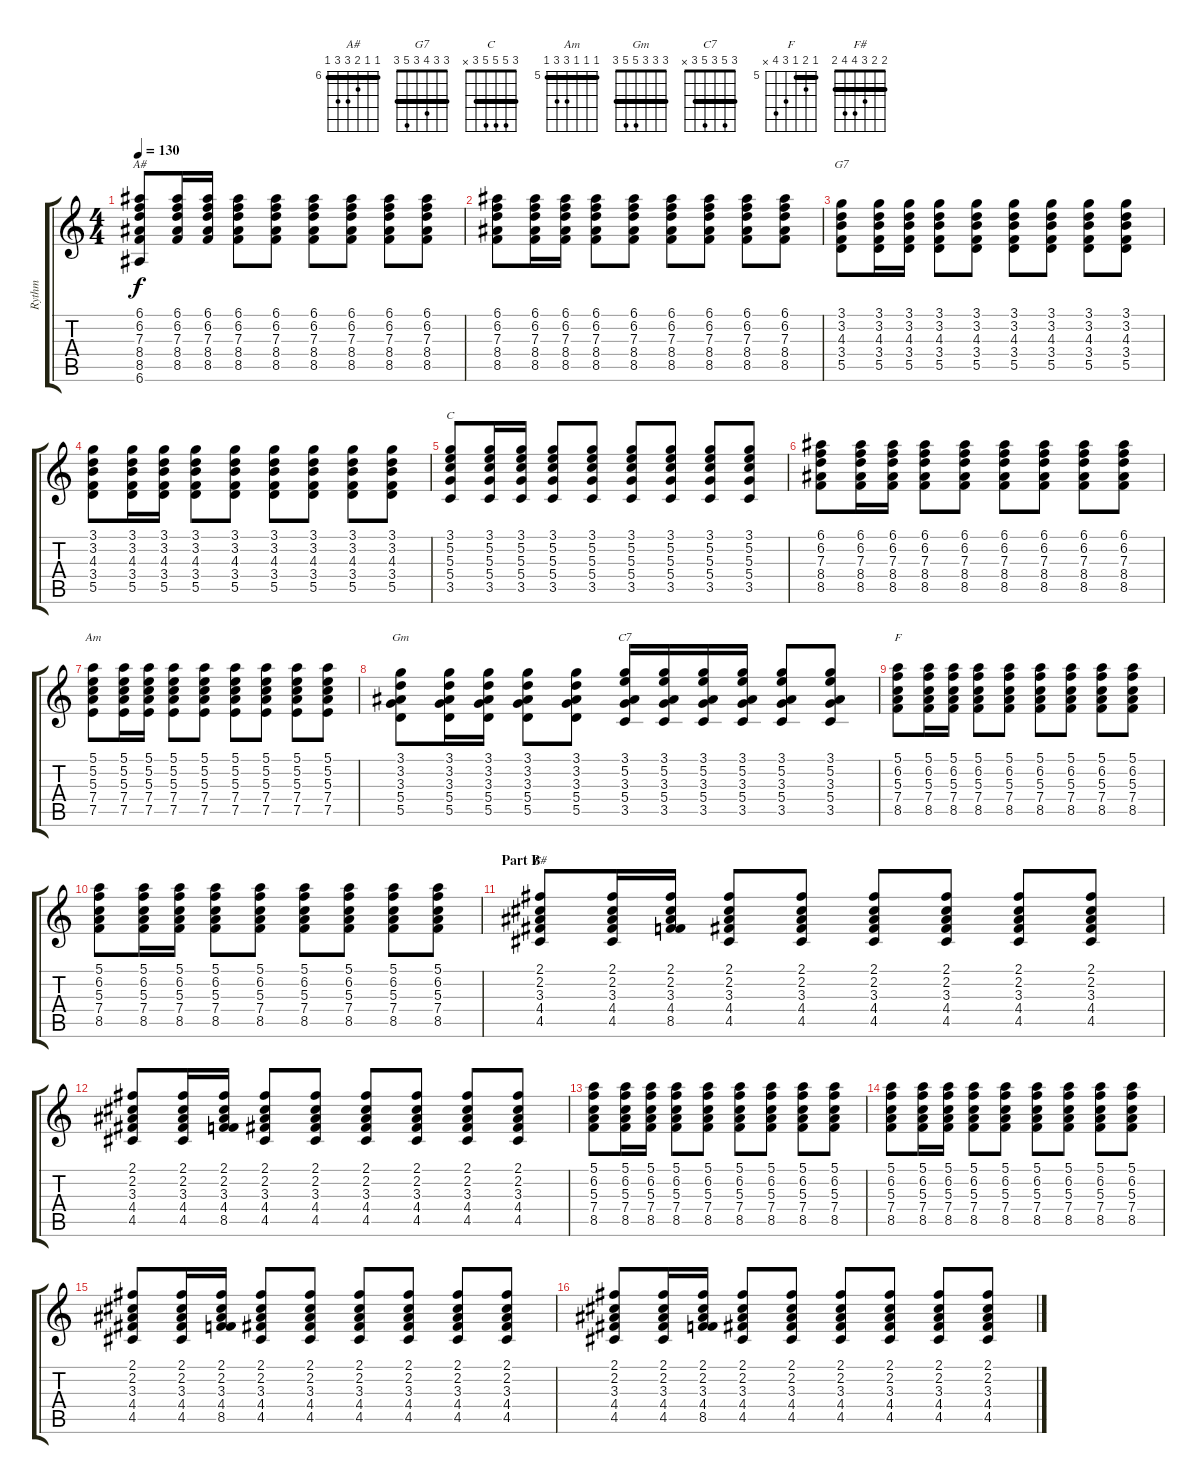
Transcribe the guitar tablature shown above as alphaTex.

\track ("Rythm" "Rythm") {instrument acousticguitarsteel}
\staff {score tabs}
\tuning (E4 B3 G3 D3 A2 E2) {hide}
\chord ("A#" 6 6 7 8 8 6) {firstfret 6 barre 6}
\chord ("G7" 3 3 4 3 5 3) {barre 3}
\chord ("C" 3 5 5 5 3 x) {barre 3}
\chord ("Am" 5 5 5 7 7 5) {firstfret 5 barre 5}
\chord ("Gm" 3 3 3 5 5 3) {barre 3}
\chord ("C7" 3 5 3 5 3 x) {barre 3}
\chord ("F" 5 6 5 7 8 x) {firstfret 5 barre 5}
\chord ("F#" 2 2 3 4 4 2) {barre 2}
\ts (4 4)
\tempo 130
\clef g2
\ks c
(6.1 6.2 7.3 8.4 8.5 6.6).8{ch "A#" dy f} (6.1 6.2 7.3 8.4 8.5).16 (6.1 6.2 7.3 8.4 8.5).16 (6.1 6.2 7.3 8.4 8.5).8 (6.1 6.2 7.3 8.4 8.5).8 (6.1 6.2 7.3 8.4 8.5).8 (6.1 6.2 7.3 8.4 8.5).8 (6.1 6.2 7.3 8.4 8.5).8 (6.1 6.2 7.3 8.4 8.5).8 |
(6.1 6.2 7.3 8.4 8.5).8 (6.1 6.2 7.3 8.4 8.5).16 (6.1 6.2 7.3 8.4 8.5).16 (6.1 6.2 7.3 8.4 8.5).8 (6.1 6.2 7.3 8.4 8.5).8 (6.1 6.2 7.3 8.4 8.5).8 (6.1 6.2 7.3 8.4 8.5).8 (6.1 6.2 7.3 8.4 8.5).8 (6.1 6.2 7.3 8.4 8.5).8 |
(3.1 3.2 4.3 3.4 5.5).8{ch "G7"} (3.1 3.2 4.3 3.4 5.5).16 (3.1 3.2 4.3 3.4 5.5).16 (3.1 3.2 4.3 3.4 5.5).8 (3.1 3.2 4.3 3.4 5.5).8 (3.1 3.2 4.3 3.4 5.5).8 (3.1 3.2 4.3 3.4 5.5).8 (3.1 3.2 4.3 3.4 5.5).8 (3.1 3.2 4.3 3.4 5.5).8 |
(3.1 3.2 4.3 3.4 5.5).8 (3.1 3.2 4.3 3.4 5.5).16 (3.1 3.2 4.3 3.4 5.5).16 (3.1 3.2 4.3 3.4 5.5).8 (3.1 3.2 4.3 3.4 5.5).8 (3.1 3.2 4.3 3.4 5.5).8 (3.1 3.2 4.3 3.4 5.5).8 (3.1 3.2 4.3 3.4 5.5).8 (3.1 3.2 4.3 3.4 5.5).8 |
(3.1 5.2 5.3 5.4 3.5).8{ch "C"} (3.1 5.2 5.3 5.4 3.5).16 (3.1 5.2 5.3 5.4 3.5).16 (3.1 5.2 5.3 5.4 3.5).8 (3.1 5.2 5.3 5.4 3.5).8 (3.1 5.2 5.3 5.4 3.5).8 (3.1 5.2 5.3 5.4 3.5).8 (3.1 5.2 5.3 5.4 3.5).8 (3.1 5.2 5.3 5.4 3.5).8 |
(6.1 6.2 7.3 8.4 8.5).8 (6.1 6.2 7.3 8.4 8.5).16 (6.1 6.2 7.3 8.4 8.5).16 (6.1 6.2 7.3 8.4 8.5).8 (6.1 6.2 7.3 8.4 8.5).8 (6.1 6.2 7.3 8.4 8.5).8 (6.1 6.2 7.3 8.4 8.5).8 (6.1 6.2 7.3 8.4 8.5).8 (6.1 6.2 7.3 8.4 8.5).8 |
(5.1 5.2 5.3 7.4 7.5).8{ch "Am"} (5.1 5.2 5.3 7.4 7.5).16 (5.1 5.2 5.3 7.4 7.5).16 (5.1 5.2 5.3 7.4 7.5).8 (5.1 5.2 5.3 7.4 7.5).8 (5.1 5.2 5.3 7.4 7.5).8 (5.1 5.2 5.3 7.4 7.5).8 (5.1 5.2 5.3 7.4 7.5).8 (5.1 5.2 5.3 7.4 7.5).8 |
(3.1 3.2 3.3 5.4 5.5).8{ch "Gm"} (3.1 3.2 3.3 5.4 5.5).16 (3.1 3.2 3.3 5.4 5.5).16 (3.1 3.2 3.3 5.4 5.5).8 (3.1 3.2 3.3 5.4 5.5).8 (3.1 5.2 3.3 5.4 3.5).16{ch "C7"} (3.1 5.2 3.3 5.4 3.5).16 (3.1 5.2 3.3 5.4 3.5).16 (3.1 5.2 3.3 5.4 3.5).16 (3.1 5.2 3.3 5.4 3.5).8 (3.1 5.2 3.3 5.4 3.5).8 |
(5.1 6.2 5.3 7.4 8.5).8{ch "F"} (5.1 6.2 5.3 7.4 8.5).16 (5.1 6.2 5.3 7.4 8.5).16 (5.1 6.2 5.3 7.4 8.5).8 (5.1 6.2 5.3 7.4 8.5).8 (5.1 6.2 5.3 7.4 8.5).8 (5.1 6.2 5.3 7.4 8.5).8 (5.1 6.2 5.3 7.4 8.5).8 (5.1 6.2 5.3 7.4 8.5).8 |
(5.1 6.2 5.3 7.4 8.5).8 (5.1 6.2 5.3 7.4 8.5).16 (5.1 6.2 5.3 7.4 8.5).16 (5.1 6.2 5.3 7.4 8.5).8 (5.1 6.2 5.3 7.4 8.5).8 (5.1 6.2 5.3 7.4 8.5).8 (5.1 6.2 5.3 7.4 8.5).8 (5.1 6.2 5.3 7.4 8.5).8 (5.1 6.2 5.3 7.4 8.5).8 |
\section ("" "Part B")
(2.1 2.2 3.3 4.4 4.5).8{ch "F#"} (2.1 2.2 3.3 4.4 4.5).16 (2.1 2.2 3.3 4.4 8.5).16 (2.1 2.2 3.3 4.4 4.5).8 (2.1 2.2 3.3 4.4 4.5).8 (2.1 2.2 3.3 4.4 4.5).8 (2.1 2.2 3.3 4.4 4.5).8 (2.1 2.2 3.3 4.4 4.5).8 (2.1 2.2 3.3 4.4 4.5).8 |
(2.1 2.2 3.3 4.4 4.5).8 (2.1 2.2 3.3 4.4 4.5).16 (2.1 2.2 3.3 4.4 8.5).16 (2.1 2.2 3.3 4.4 4.5).8 (2.1 2.2 3.3 4.4 4.5).8 (2.1 2.2 3.3 4.4 4.5).8 (2.1 2.2 3.3 4.4 4.5).8 (2.1 2.2 3.3 4.4 4.5).8 (2.1 2.2 3.3 4.4 4.5).8 |
(5.1 6.2 5.3 7.4 8.5).8 (5.1 6.2 5.3 7.4 8.5).16 (5.1 6.2 5.3 7.4 8.5).16 (5.1 6.2 5.3 7.4 8.5).8 (5.1 6.2 5.3 7.4 8.5).8 (5.1 6.2 5.3 7.4 8.5).8 (5.1 6.2 5.3 7.4 8.5).8 (5.1 6.2 5.3 7.4 8.5).8 (5.1 6.2 5.3 7.4 8.5).8 |
(5.1 6.2 5.3 7.4 8.5).8 (5.1 6.2 5.3 7.4 8.5).16 (5.1 6.2 5.3 7.4 8.5).16 (5.1 6.2 5.3 7.4 8.5).8 (5.1 6.2 5.3 7.4 8.5).8 (5.1 6.2 5.3 7.4 8.5).8 (5.1 6.2 5.3 7.4 8.5).8 (5.1 6.2 5.3 7.4 8.5).8 (5.1 6.2 5.3 7.4 8.5).8 |
(2.1 2.2 3.3 4.4 4.5).8 (2.1 2.2 3.3 4.4 4.5).16 (2.1 2.2 3.3 4.4 8.5).16 (2.1 2.2 3.3 4.4 4.5).8 (2.1 2.2 3.3 4.4 4.5).8 (2.1 2.2 3.3 4.4 4.5).8 (2.1 2.2 3.3 4.4 4.5).8 (2.1 2.2 3.3 4.4 4.5).8 (2.1 2.2 3.3 4.4 4.5).8 |
(2.1 2.2 3.3 4.4 4.5).8 (2.1 2.2 3.3 4.4 4.5).16 (2.1 2.2 3.3 4.4 8.5).16 (2.1 2.2 3.3 4.4 4.5).8 (2.1 2.2 3.3 4.4 4.5).8 (2.1 2.2 3.3 4.4 4.5).8 (2.1 2.2 3.3 4.4 4.5).8 (2.1 2.2 3.3 4.4 4.5).8 (2.1 2.2 3.3 4.4 4.5).8
